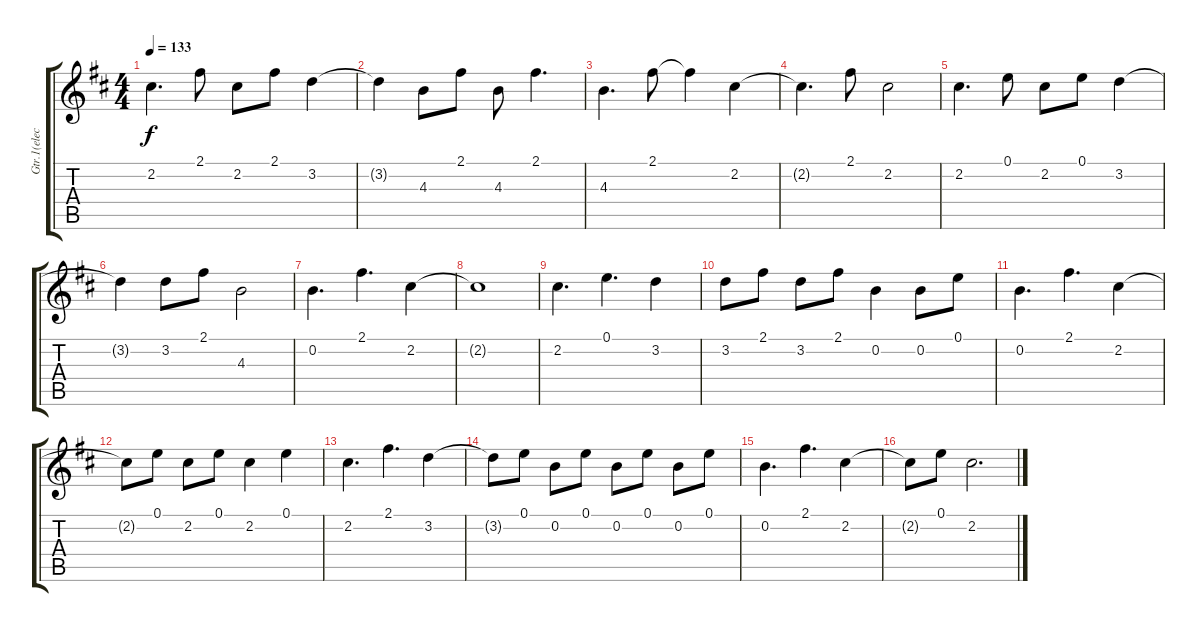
\track ("Gtr.1(elec.)" "Gtr.1(elec") {instrument electricguitarclean}
\staff {score tabs}
\tuning (E4 B3 G3 D3 A2 E2) {hide}
\ts (4 4)
\tempo 133
\clef g2
\ks d
2.2.4{d dy f} 2.1.8 2.2.8 2.1.8 3.2.4 |
3.2{t}.4 4.3.8 2.1.8 4.3.8 2.1.4{d} |
4.3.4{d} 2.1.8 2.1{t}.4 2.2.4 |
2.2{t}.4{d} 2.1.8 2.2.2 |
2.2.4{d} 0.1.8 2.2.8 0.1.8 3.2.4 |
3.2{t}.4 3.2.8 2.1.8 4.3.2 |
0.2.4{d} 2.1.4{d} 2.2.4 |
2.2{t}.1 |
2.2.4{d} 0.1.4{d} 3.2.4 |
3.2.8 2.1.8 3.2.8 2.1.8 0.2.4 0.2.8 0.1.8 |
0.2.4{d} 2.1.4{d} 2.2.4 |
2.2{t}.8 0.1.8 2.2.8 0.1.8 2.2.4 0.1.4 |
2.2.4{d} 2.1.4{d} 3.2.4 |
3.2{t}.8 0.1.8 0.2.8 0.1.8 0.2.8 0.1.8 0.2.8 0.1.8 |
0.2.4{d} 2.1.4{d} 2.2.4 |
2.2{t}.8 0.1.8 2.2.2{d}
